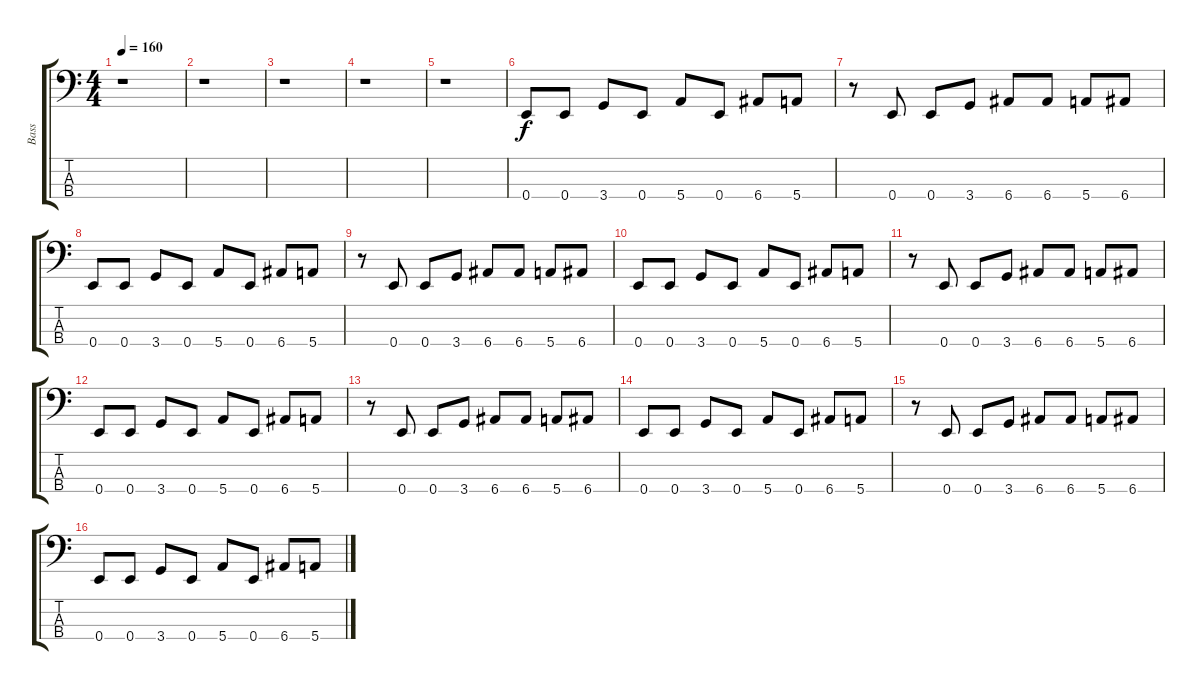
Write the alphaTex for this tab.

\track ("Bass" "Bass") {instrument electricbasspick}
\staff {score tabs}
\tuning (G2 D2 A1 E1) {hide}
\ts (4 4)
\tempo 160
\clef f4
\ks c
r.1{dy f instrument electricbasspick} |
r.1 |
r.1 |
r.1 |
r.1 |
0.4.8 0.4.8 3.4.8 0.4.8 5.4.8 0.4.8 6.4.8 5.4.8 |
r.8 0.4.8 0.4.8 3.4.8 6.4.8 6.4.8 5.4.8 6.4.8 |
0.4.8 0.4.8 3.4.8 0.4.8 5.4.8 0.4.8 6.4.8 5.4.8 |
r.8 0.4.8 0.4.8 3.4.8 6.4.8 6.4.8 5.4.8 6.4.8 |
0.4.8 0.4.8 3.4.8 0.4.8 5.4.8 0.4.8 6.4.8 5.4.8 |
r.8 0.4.8 0.4.8 3.4.8 6.4.8 6.4.8 5.4.8 6.4.8 |
0.4.8 0.4.8 3.4.8 0.4.8 5.4.8 0.4.8 6.4.8 5.4.8 |
r.8 0.4.8 0.4.8 3.4.8 6.4.8 6.4.8 5.4.8 6.4.8 |
0.4.8 0.4.8 3.4.8 0.4.8 5.4.8 0.4.8 6.4.8 5.4.8 |
r.8 0.4.8 0.4.8 3.4.8 6.4.8 6.4.8 5.4.8 6.4.8 |
0.4.8 0.4.8 3.4.8 0.4.8 5.4.8 0.4.8 6.4.8 5.4.8
